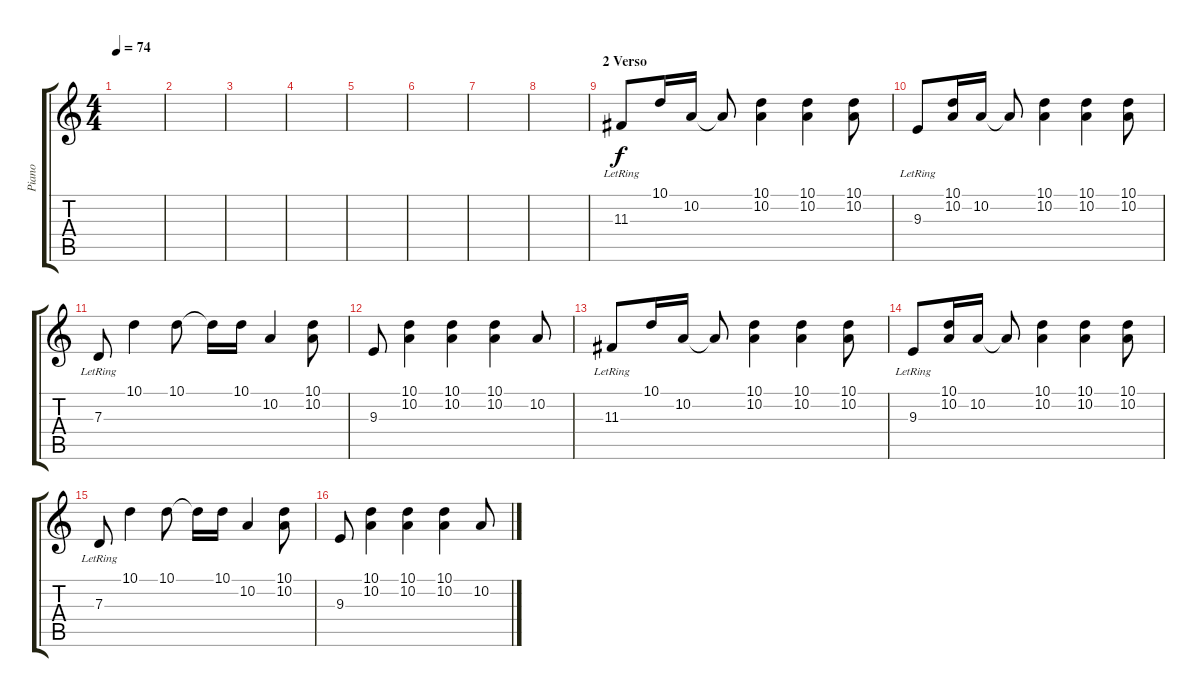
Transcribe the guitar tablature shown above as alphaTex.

\track ("Piano" "Piano") {instrument electricgrandpiano}
\staff {score tabs}
\tuning (E4 B3 G3 D3 A2 E2) {hide}
\ts (4 4)
\tempo 74
\clef g2
\ks c
|
|
|
|
|
|
|
|
\section ("" "2 Verso")
11.3{lr}.8 10.1.16 10.2.16 10.2{t}.8 (10.1 10.2).4 (10.1 10.2).4 (10.1 10.2).8 |
9.3{lr}.8 (10.1 10.2).16 10.2.16 10.2{t}.8 (10.1 10.2).4 (10.1 10.2).4 (10.1 10.2).8 |
7.3{lr}.8 10.1.4 10.1.8 10.1{t}.16 10.1.16 10.2.4 (10.1 10.2).8 |
9.3.8 (10.1 10.2).4 (10.1 10.2).4 (10.1 10.2).4 10.2.8 |
11.3{lr}.8 10.1.16 10.2.16 10.2{t}.8 (10.1 10.2).4 (10.1 10.2).4 (10.1 10.2).8 |
9.3{lr}.8 (10.1 10.2).16 10.2.16 10.2{t}.8 (10.1 10.2).4 (10.1 10.2).4 (10.1 10.2).8 |
7.3{lr}.8 10.1.4 10.1.8 10.1{t}.16 10.1.16 10.2.4 (10.1 10.2).8 |
9.3.8 (10.1 10.2).4 (10.1 10.2).4 (10.1 10.2).4 10.2.8
